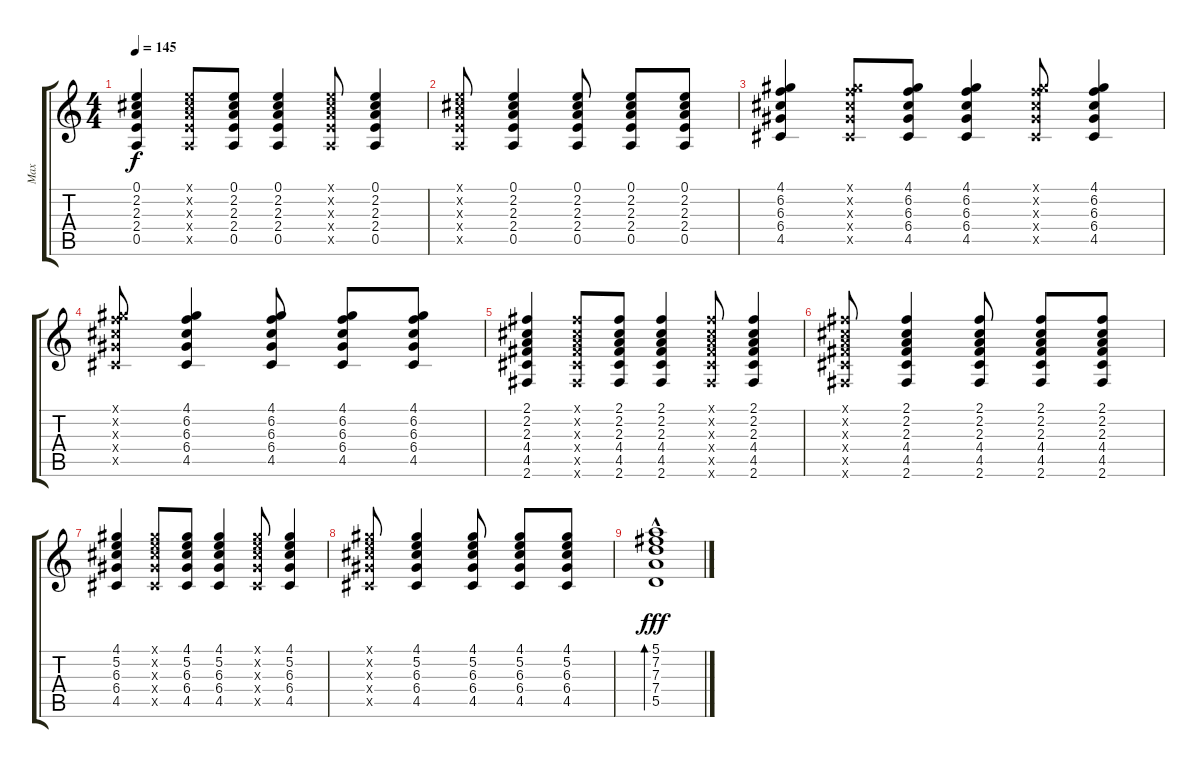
\track ("Max" "Max") {instrument electricguitarmuted}
\staff {score tabs}
\tuning (E4 B3 G3 D3 A2 E2) {hide}
\ts (4 4)
\tempo 145
\clef g2
\ks c
(0.1 2.2 2.3 2.4 0.5).4{dy f} (0.1{x} 2.2{x} 2.3{x} 2.4{x} 0.5{x}).8 (0.1 2.2 2.3 2.4 0.5).8 (0.1 2.2 2.3 2.4 0.5).4 (0.1{x} 2.2{x} 2.3{x} 2.4{x} 0.5{x}).8 (0.1 2.2 2.3 2.4 0.5).4 |
(0.1{x} 2.2{x} 2.3{x} 2.4{x} 0.5{x}).8 (0.1 2.2 2.3 2.4 0.5).4 (0.1 2.2 2.3 2.4 0.5).8 (0.1 2.2 2.3 2.4 0.5).8 (0.1 2.2 2.3 2.4 0.5).8 |
(4.1 6.2 6.3 6.4 4.5).4 (4.1{x} 6.2{x} 6.3{x} 6.4{x} 4.5{x}).8 (4.1 6.2 6.3 6.4 4.5).8 (4.1 6.2 6.3 6.4 4.5).4 (4.1{x} 6.2{x} 6.3{x} 6.4{x} 4.5{x}).8 (4.1 6.2 6.3 6.4 4.5).4 |
(4.1{x} 6.2{x} 6.3{x} 6.4{x} 4.5{x}).8 (4.1 6.2 6.3 6.4 4.5).4 (4.1 6.2 6.3 6.4 4.5).8 (4.1 6.2 6.3 6.4 4.5).8 (4.1 6.2 6.3 6.4 4.5).8 |
(2.1 2.2 2.3 4.4 4.5 2.6).4 (2.1{x} 2.2{x} 2.3{x} 4.4{x} 4.5{x} 2.6{x}).8 (2.1 2.2 2.3 4.4 4.5 2.6).8 (2.1 2.2 2.3 4.4 4.5 2.6).4 (2.1{x} 2.2{x} 2.3{x} 4.4{x} 4.5{x} 2.6{x}).8 (2.1 2.2 2.3 4.4 4.5 2.6).4 |
(2.1{x} 2.2{x} 2.3{x} 4.4{x} 4.5{x} 2.6{x}).8 (2.1 2.2 2.3 4.4 4.5 2.6).4 (2.1 2.2 2.3 4.4 4.5 2.6).8 (2.1 2.2 2.3 4.4 4.5 2.6).8 (2.1 2.2 2.3 4.4 4.5 2.6).8 |
(4.1 5.2 6.3 6.4 4.5).4 (4.1{x} 5.2{x} 6.3{x} 6.4{x} 4.5{x}).8 (4.1 5.2 6.3 6.4 4.5).8 (4.1 5.2 6.3 6.4 4.5).4 (4.1{x} 5.2{x} 6.3{x} 6.4{x} 4.5{x}).8 (4.1 5.2 6.3 6.4 4.5).4 |
(4.1{x} 5.2{x} 6.3{x} 6.4{x} 4.5{x}).8 (4.1 5.2 6.3 6.4 4.5).4 (4.1 5.2 6.3 6.4 4.5).8 (4.1 5.2 6.3 6.4 4.5).8 (4.1 5.2 6.3 6.4 4.5).8 |
(5.1{hac} 7.2{hac} 7.3{hac} 7.4{hac} 5.5{hac}).1{bd 240 dy fff}
